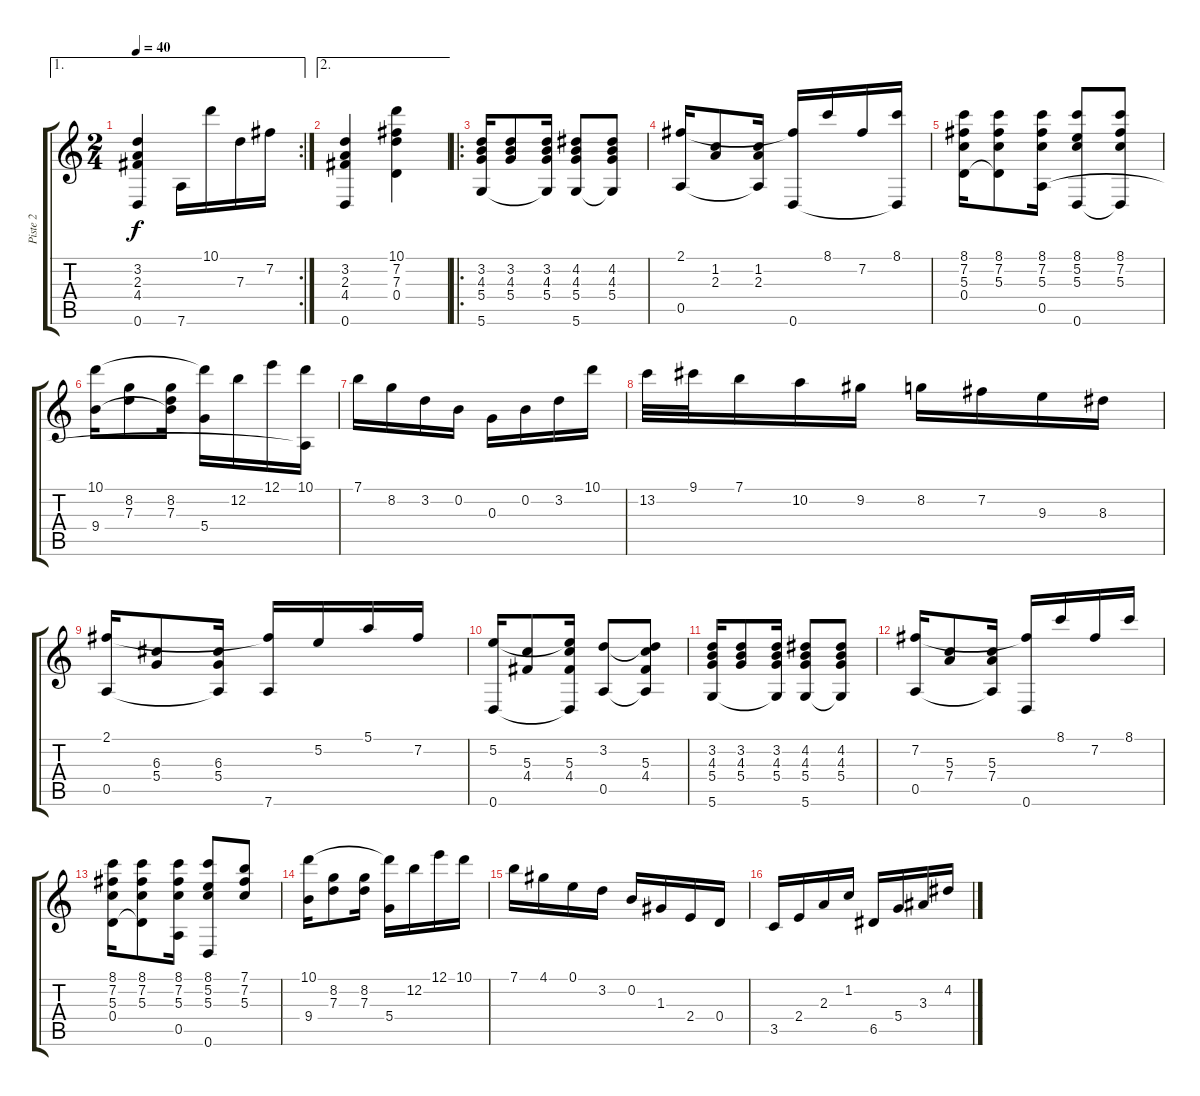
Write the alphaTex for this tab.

\track ("Piste 2" "Piste 2") {instrument acousticguitarnylon}
\staff {score tabs}
\tuning (E4 B3 G3 D3 A2 D2) {hide}
\ae 1
\rc 2
\ts (2 4)
\tempo 40
\clef g2
\ks c
(3.2 2.3 4.4 0.6).4{dy f} 7.6.16 10.1.16 7.3.16 7.2.16 |
\ae 2
(3.2 2.3 4.4 0.6).4 (10.1 7.2 7.3 0.4).4 |
\ro
(3.2 4.3 5.4 5.6).16 (3.2 4.3 5.4).8 (3.2 4.3 5.4 5.6{t}).16 (4.2 4.3 5.4 5.6).8 (4.2 4.3 5.4 5.6{t}).8 |
(2.1 0.5).16 (1.2 2.3).8 (1.2 2.3 0.5{t}).16 (2.1{t} 0.6).16 8.1.16 7.2.16 (8.1 0.6{t}).16 |
(8.1 7.2 5.3 0.4).16 (8.1 7.2 5.3 0.4{t}).8 (8.1 7.2 5.3 0.5).16 (8.1 5.2 5.3 0.6).8 (8.1 7.2 5.3 0.6{t}).8 |
(10.1 9.4).16 (8.2 7.3).8 (8.2 7.3 9.4{t}).16 (10.1{t} 5.4).16 12.2.16 12.1.16 (10.1 0.5{t}).16 |
7.1.16 8.2.16 3.2.16 0.2.16 0.3.16 0.2.16 3.2.16 10.1.16 |
13.2.32 9.1.32 7.1.16 10.2.16 9.2.16 8.2.16 7.2.16 9.3.16 8.3.16 |
(2.1 0.5).16 (6.3 5.4).8 (6.3 5.4 0.5{t}).16 (2.1{t} 7.6).16 5.2.16 5.1.16 7.2.16 |
(5.2 0.6).16 (5.3 4.4).8 (5.2{t} 5.3 4.4 0.6{t}).16 (3.2 0.5).8 (3.2{t} 5.3 4.4 0.5{t}).8 |
(3.2 4.3 5.4 5.6).16 (3.2 4.3 5.4).8 (3.2 4.3 5.4 5.6{t}).16 (4.2 4.3 5.4 5.6).8 (4.2 4.3 5.4 5.6{t}).8 |
(7.2 0.5).16 (5.3 7.4).8 (5.3 7.4 0.5{t}).16 (7.2{t} 0.6).16 8.1.16 7.2.16 8.1.16 |
(8.1 7.2 5.3 0.4).16 (8.1 7.2 5.3 0.4{t}).8 (8.1 7.2 5.3 0.5).16 (8.1 5.2 5.3 0.6).8 (7.1 7.2 5.3).8 |
(10.1 9.4).16 (8.2 7.3).8 (8.2 7.3).16 (10.1{t} 5.4).16 12.2.16 12.1.16 10.1.16 |
7.1.16 4.1.16 0.1.16 3.2.16 0.2.16 1.3.16 2.4.16 0.4.16 |
3.5.16 2.4.16 2.3.16 1.2.16 6.5.16 5.4.16 3.3.16 4.2.16
